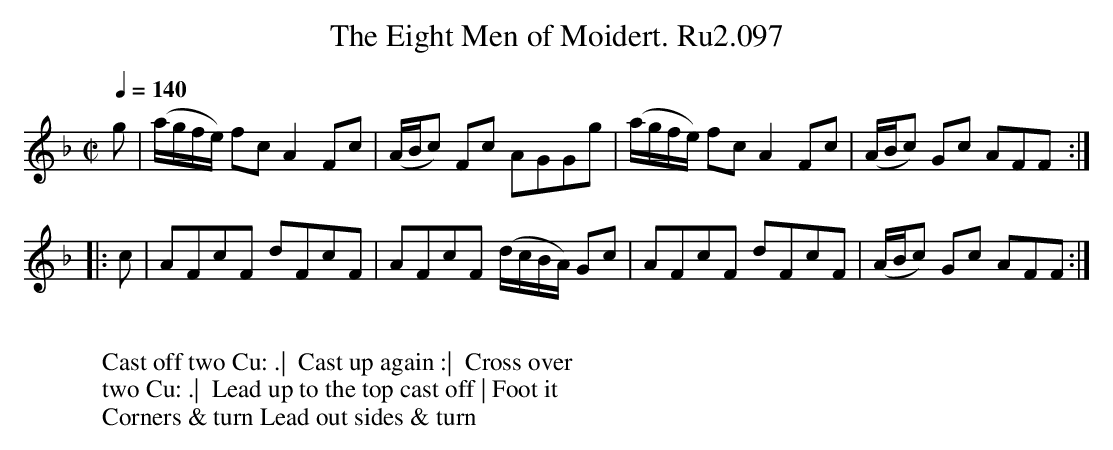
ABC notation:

X:1
T:Eight Men of Moidert. Ru2.097, The
L:1/8
M:C|
Q:1/4=140
K:F
g|(a/g/f/e/) fc A2 Fc|(A/B/c) Fc AGGg|(a/g/f/e/) fc A2 Fc|(A/B/c) Gc AFF :|
|: c|AFcF dFcF|AFcF (d/c/B/A/) Gc|AFcF dFcF|(A/B/c) Gc AFF :|
W:
W: Cast off two Cu: .|  Cast up again :|  Cross over
W: two Cu: .|  Lead up to the top cast off | Foot it
W: Corners & turn Lead out sides & turn
